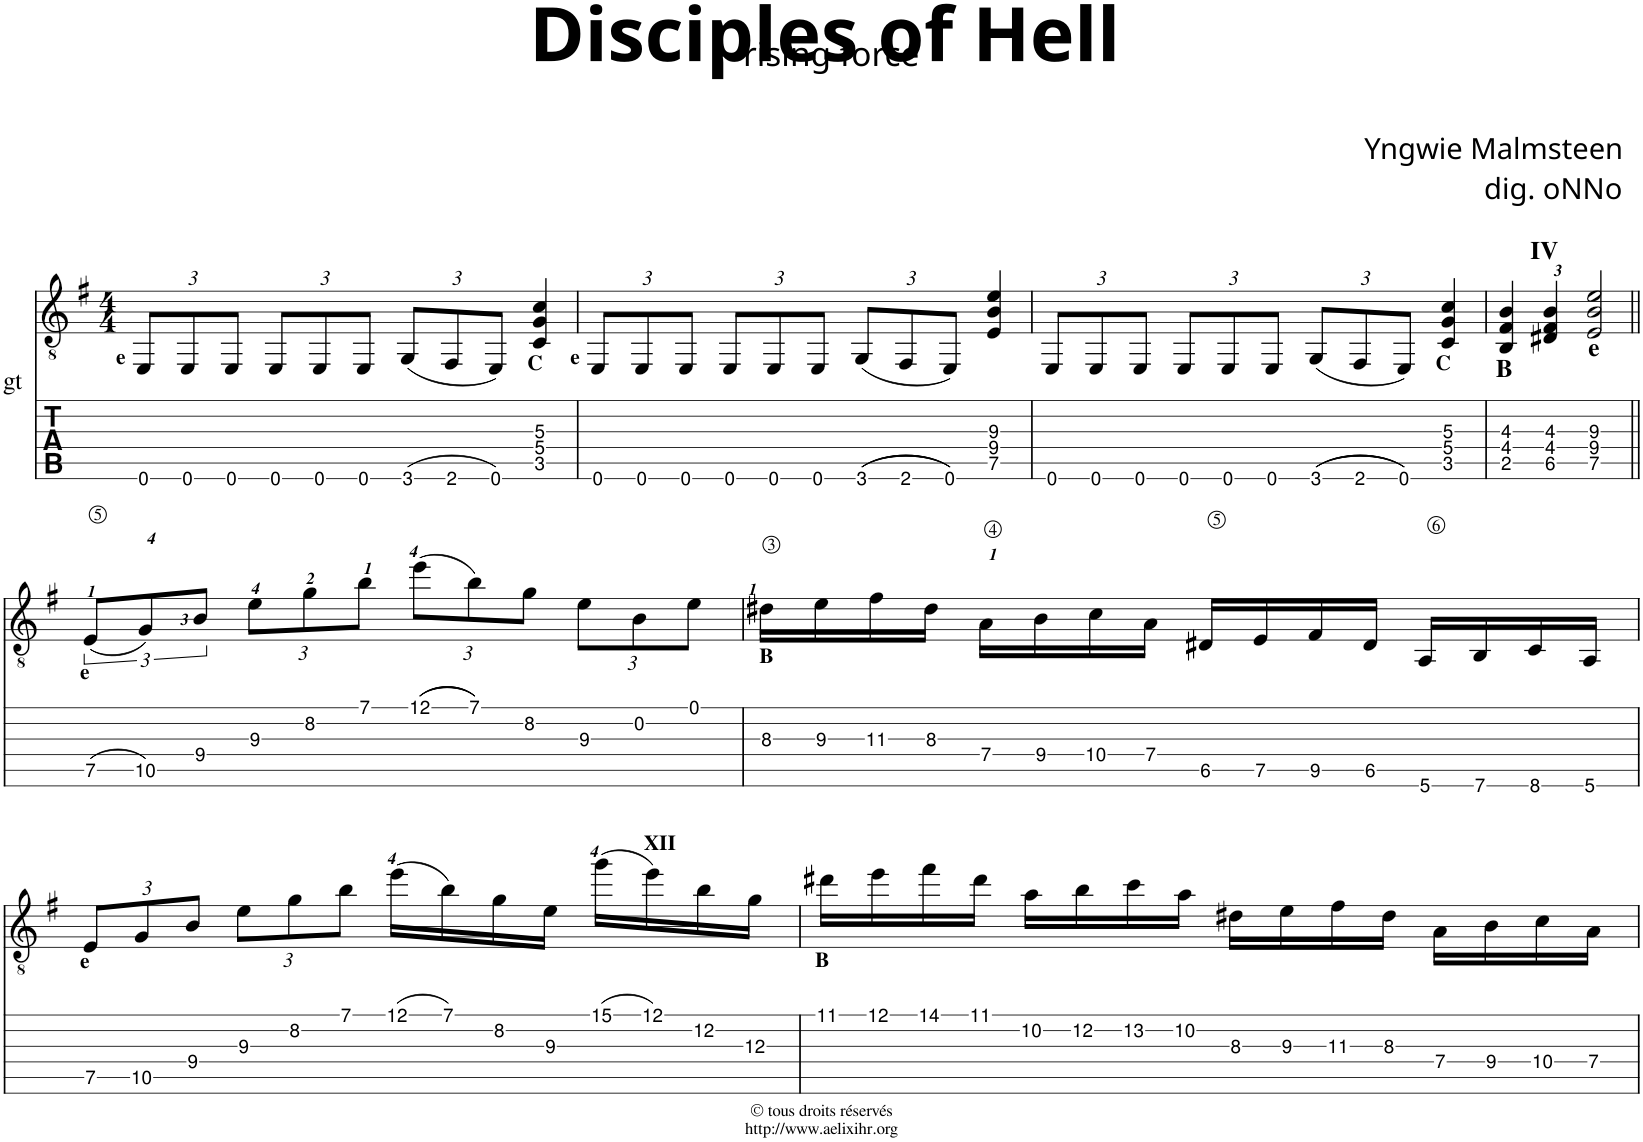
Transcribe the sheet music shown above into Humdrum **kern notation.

**kern	**kern
*part1	*part1
*staff2	*staff1
*I"gt	*
*stria6	*
*	*clefGv2
*k[f#]	*k[f#]
*M4/4	*M4/4
*Xbrackettup	*Xbrackettup
=1	=1
!	!LO:TX:b:B:t=e
12EEL	12EE/L
12EE	12EE/
12EEJ	12EE/J
12EEL	12EE/L
12EE	12EE/
12EEJ	12EE/J
12GGL	(12GG/L
12FF#	12FF#/
12EEJ	12EE/J)
!	!LO:TX:b:B:t=C
4C 4G 4c	4C/ 4G/ 4c/
=2	=2
!	!LO:TX:b:B:t=e
12EEL	12EE/L
12EE	12EE/
12EEJ	12EE/J
12EEL	12EE/L
12EE	12EE/
12EEJ	12EE/J
12GGL	(12GG/L
12FF#	12FF#/
12EEJ	12EE/J)
4E 4B 4e	4E/ 4B/ 4e/
=3	=3
12EEL	12EE/L
12EE	12EE/
12EEJ	12EE/J
12EEL	12EE/L
12EE	12EE/
12EEJ	12EE/J
12GGL	(12GG/L
12FF#	12FF#/
12EEJ	12EE/J)
!	!LO:TX:b:B:t=C
4C 4G 4c	4C/ 4G/ 4c/
=4	=4
!	!LO:TX:b:B:t=B
4BB 4F# 4B	4BB/ 4F#/ 4B/
!	!LO:TX:a:B:t=IV
4D#X 4F# 4B	4D#X/ 4F#/ 4B/
!	!LO:TX:b:B:t=e
2E 2B 2e	2E/ 2B/ 2e/
!!LO:LB:g=z
=5||	=5||
*	*brackettup
!	!LO:TX:b:B:t=e
12EL	(12E/L
12G	12G/)
12BJ	12B/J
*	*Xbrackettup
12eL	12e\L
12g	12g\
12bJ	12b\J
12eeL	(12ee\L
12b	12b\)
12gJ	12g\J
12eL	12e\L
12B	12B\
12eJ	12e\J
=6	=6
!	!LO:TX:b:B:t=B
16d#XLL	16d#X\LL
16eJ	16e\
16f#L	16f#\
16d#JJ	16d#\JJ
16ALL	16A\LL
16BJ	16B\
16cL	16c\
16AJJ	16A\JJ
16D#XLL	16D#X/LL
16EJ	16E/
16F#L	16F#/
16D#JJ	16D#/JJ
16AALL	16AA/LL
16BBJ	16BB/
16CL	16C/
16AAJJ	16AA/JJ
!!LO:LB:g=z
=7	=7
!	!LO:TX:b:B:t=e
12EL	12E/L
12G	12G/
12BJ	12B/J
12eL	12e\L
12g	12g\
12bJ	12b\J
16eeLL	(16ee\LL
16bJ	16b\)
16gL	16g\
16eJJ	16e\JJ
16ggLL	(16gg\LL
!	!LO:TX:a:B:t=XII
16eeJ	16ee\)
16bL	16b\
16gJJ	16g\JJ
=8	=8
!	!LO:TX:b:B:t=B
16dd#XLL	16dd#X\LL
16eeJ	16ee\
16ff#L	16ff#\
16dd#JJ	16dd#\JJ
16aLL	16a\LL
16bJ	16b\
16ccL	16cc\
16aJJ	16a\JJ
16d#XLL	16d#X\LL
16eJ	16e\
16f#L	16f#\
16d#JJ	16d#\JJ
16ALL	16A\LL
16BJ	16B\
16cL	16c\
16AJJ	16A\JJ
=	=
*-	*-
